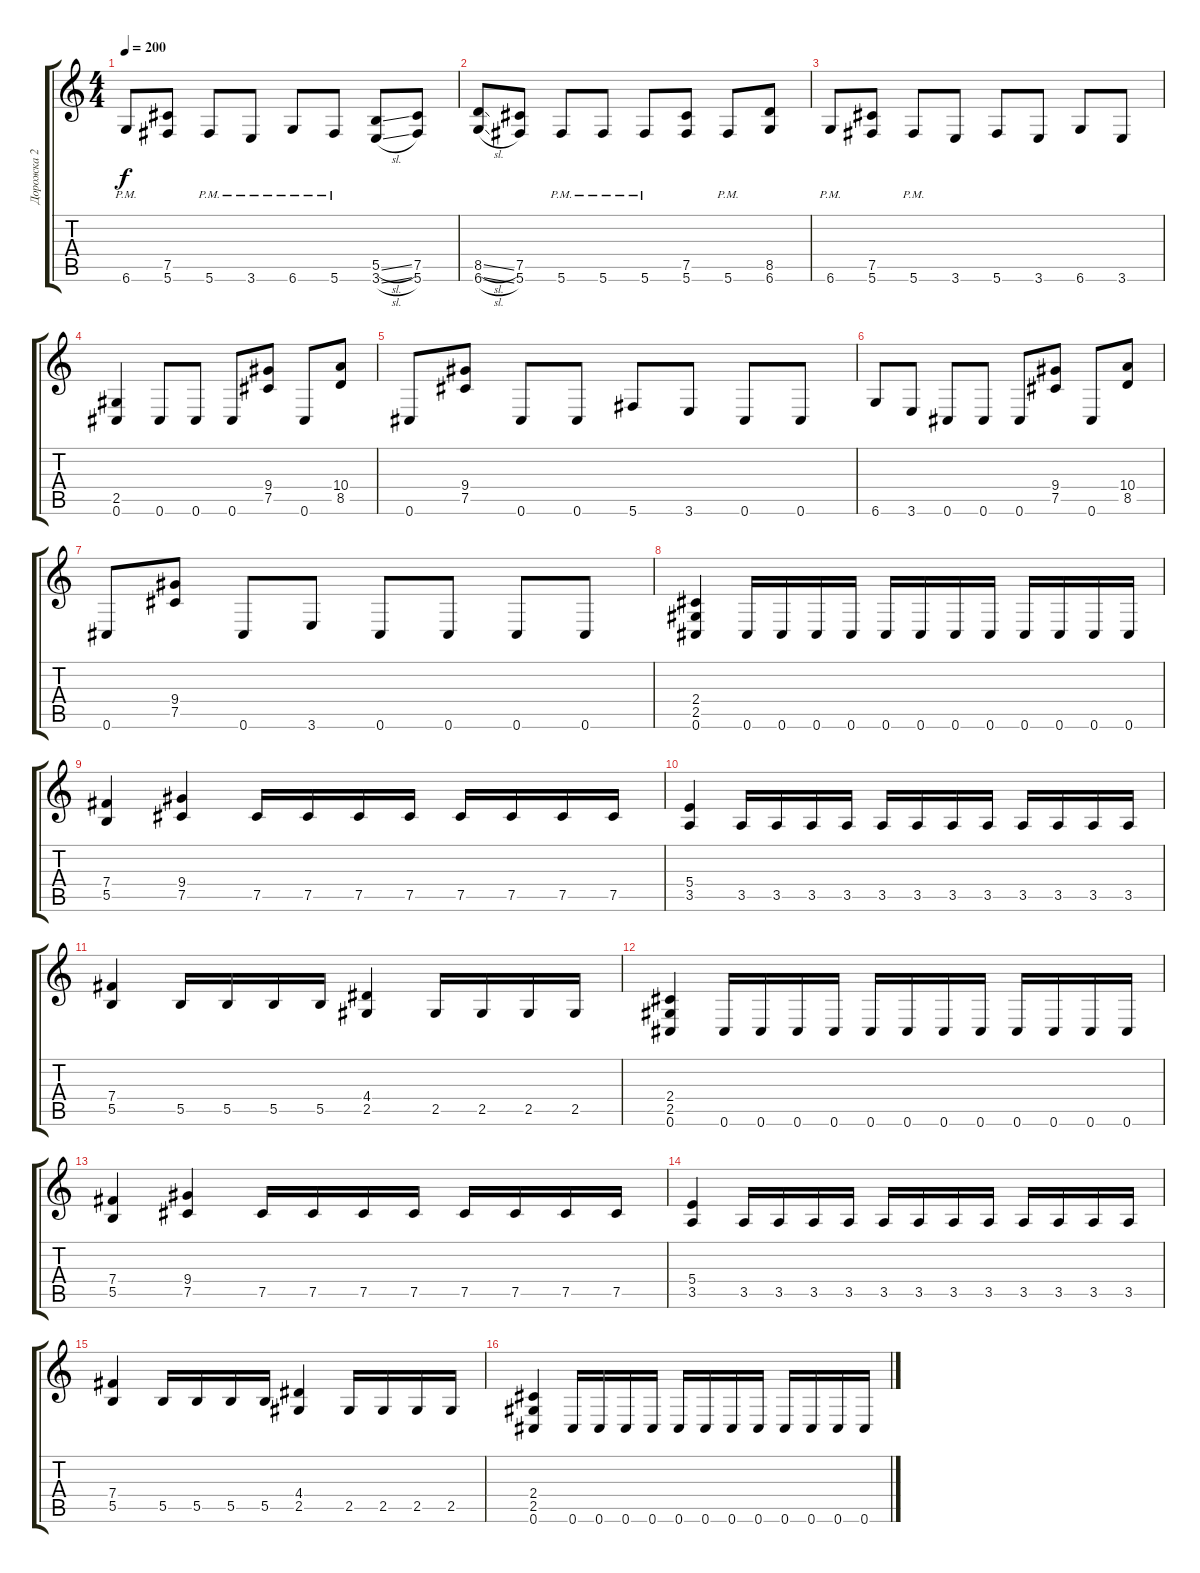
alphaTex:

\track ("Дорожка 2" "Дорожка 2") {instrument distortionguitar}
\staff {score tabs}
\tuning (Db4 Ab3 E3 B2 Gb2 Db2) {hide}
\ts (4 4)
\tempo 200
\clef g2
\ks c
6.6{pm}.8{dy f} (7.5 5.6).8 5.6{pm}.8 3.6{pm}.8 6.6{pm}.8 5.6{pm}.8 (5.5{sl} 3.6{sl}).8 (7.5 5.6).8 |
(8.5{sl} 6.6{sl}).8 (7.5 5.6).8 5.6{pm}.8 5.6{pm}.8 5.6{pm}.8 (7.5 5.6).8 5.6{pm}.8 (8.5 6.6).8 |
6.6{pm}.8 (7.5 5.6).8 5.6{pm}.8 3.6.8 5.6.8 3.6.8 6.6.8 3.6.8 |
(2.5 0.6).4 0.6.8 0.6.8 0.6.8 (9.4 7.5).8 0.6.8 (10.4 8.5).8 |
0.6.8 (9.4 7.5).8 0.6.8 0.6.8 5.6.8 3.6.8 0.6.8 0.6.8 |
6.6.8 3.6.8 0.6.8 0.6.8 0.6.8 (9.4 7.5).8 0.6.8 (10.4 8.5).8 |
0.6.8 (9.4 7.5).8 0.6.8 3.6.8 0.6.8 0.6.8 0.6.8 0.6.8 |
(2.4 2.5 0.6).4 0.6.16 0.6.16 0.6.16 0.6.16 0.6.16 0.6.16 0.6.16 0.6.16 0.6.16 0.6.16 0.6.16 0.6.16 |
(7.4 5.5).4 (9.4 7.5).4 7.5.16 7.5.16 7.5.16 7.5.16 7.5.16 7.5.16 7.5.16 7.5.16 |
(5.4 3.5).4 3.5.16 3.5.16 3.5.16 3.5.16 3.5.16 3.5.16 3.5.16 3.5.16 3.5.16 3.5.16 3.5.16 3.5.16 |
(7.4 5.5).4 5.5.16 5.5.16 5.5.16 5.5.16 (4.4 2.5).4 2.5.16 2.5.16 2.5.16 2.5.16 |
(2.4 2.5 0.6).4 0.6.16 0.6.16 0.6.16 0.6.16 0.6.16 0.6.16 0.6.16 0.6.16 0.6.16 0.6.16 0.6.16 0.6.16 |
(7.4 5.5).4 (9.4 7.5).4 7.5.16 7.5.16 7.5.16 7.5.16 7.5.16 7.5.16 7.5.16 7.5.16 |
(5.4 3.5).4 3.5.16 3.5.16 3.5.16 3.5.16 3.5.16 3.5.16 3.5.16 3.5.16 3.5.16 3.5.16 3.5.16 3.5.16 |
(7.4 5.5).4 5.5.16 5.5.16 5.5.16 5.5.16 (4.4 2.5).4 2.5.16 2.5.16 2.5.16 2.5.16 |
(2.4 2.5 0.6).4 0.6.16 0.6.16 0.6.16 0.6.16 0.6.16 0.6.16 0.6.16 0.6.16 0.6.16 0.6.16 0.6.16 0.6.16
